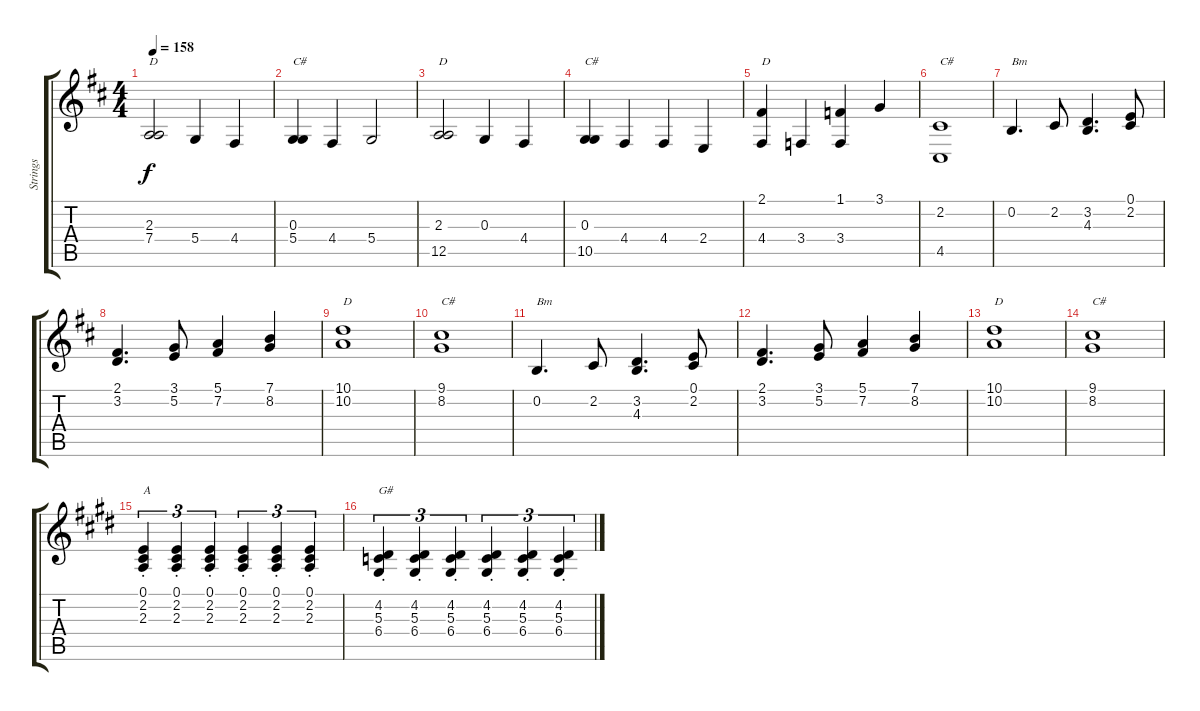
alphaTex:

\track ("Strings" "Strings") {instrument stringensemble1}
\staff {score tabs}
\tuning (E4 B3 G3 D3 A2 E2) {hide}
\ts (4 4)
\tempo 158
\clef g2
\ks d
(2.3 7.4).2{txt "D" dy f} 5.4.4 4.4.4 |
(0.3 5.4).4{txt "C#"} 4.4.4 5.4.2 |
(2.3 12.5).2{txt "D"} 0.3.4 4.4.4 |
(0.3 10.5).4{txt "C#"} 4.4.4 4.4.4 2.4.4 |
(2.1 4.4).4{txt "D"} 3.4.4 (1.1 3.4).4 3.1.4 |
(2.2 4.5).1{txt "C#"} |
0.2.4{d txt "Bm"} 2.2.8 (3.2 4.3).4{d} (0.1 2.2).8 |
(2.1 3.2).4{d} (3.1 5.2).8 (5.1 7.2).4 (7.1 8.2).4 |
(10.1 10.2).1{txt "D"} |
(9.1 8.2).1{txt "C#"} |
0.2.4{d txt "Bm"} 2.2.8 (3.2 4.3).4{d} (0.1 2.2).8 |
(2.1 3.2).4{d} (3.1 5.2).8 (5.1 7.2).4 (7.1 8.2).4 |
(10.1 10.2).1{txt "D"} |
(9.1 8.2).1{txt "C#"} |
\ks e
(0.1{st} 2.2{st} 2.3).4{tu (3 2) txt "A" volume 11} (0.1{st} 2.2{st} 2.3{st}).4{tu (3 2)} (0.1{st} 2.2{st} 2.3{st}).4{tu (3 2)} (0.1{st} 2.2{st} 2.3{st}).4{tu (3 2)} (0.1{st} 2.2{st} 2.3{st}).4{tu (3 2)} (0.1{st} 2.2{st} 2.3{st}).4{tu (3 2)} |
(4.2{st} 5.3{st} 6.4{st}).4{tu (3 2) txt "G#"} (4.2{st} 5.3{st} 6.4{st}).4{tu (3 2)} (4.2{st} 5.3{st} 6.4{st}).4{tu (3 2)} (4.2{st} 5.3{st} 6.4{st}).4{tu (3 2)} (4.2{st} 5.3{st} 6.4{st}).4{tu (3 2)} (4.2{st} 5.3{st} 6.4{st}).4{tu (3 2)}
